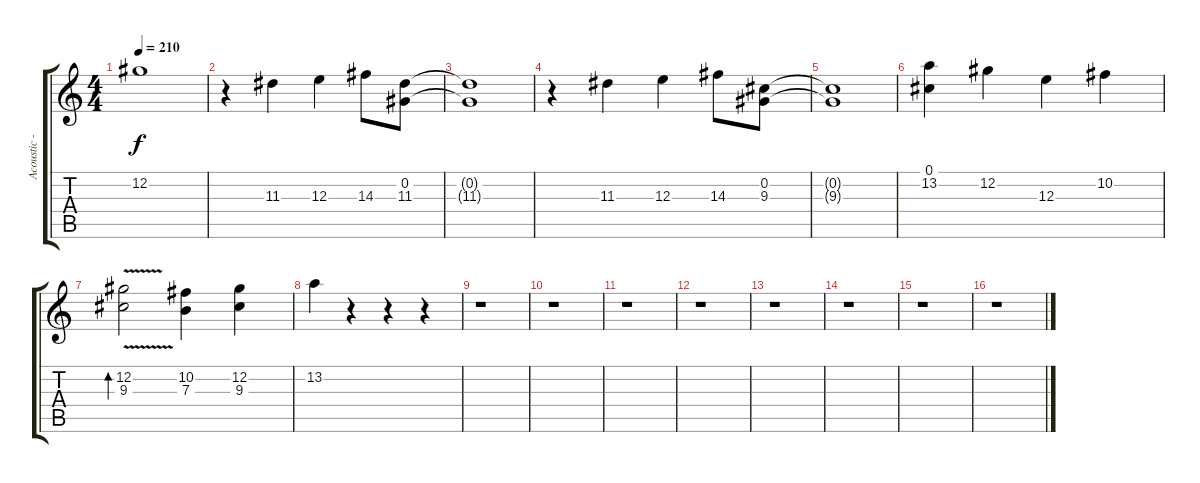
\track ("Acoustic - Oli Herbert" "Acoustic -") {instrument electricguitarclean}
\staff {score tabs}
\tuning (Db4 Ab3 E3 B2 Gb2 Db2) {hide}
\ts (4 4)
\tempo 210
\clef g2
\ks c
12.2.1{dy f} |
r.4 11.3.4 12.3.4 14.3.8 (0.2 11.3).8 |
(0.2{t} 11.3{t}).1 |
r.4 11.3.4 12.3.4 14.3.8 (0.2 9.3).8 |
(0.2{t} 9.3{t}).1 |
(0.1 13.2).4 12.2.4 12.3.4 10.2.4 |
(12.2{v} 9.3).2{bd 240} (10.2 7.3).4 (12.2 9.3).4 |
13.2.4 r.4 r.4 r.4 |
r.1 |
r.1 |
r.1 |
r.1 |
r.1 |
r.1 |
r.1 |
r.1
